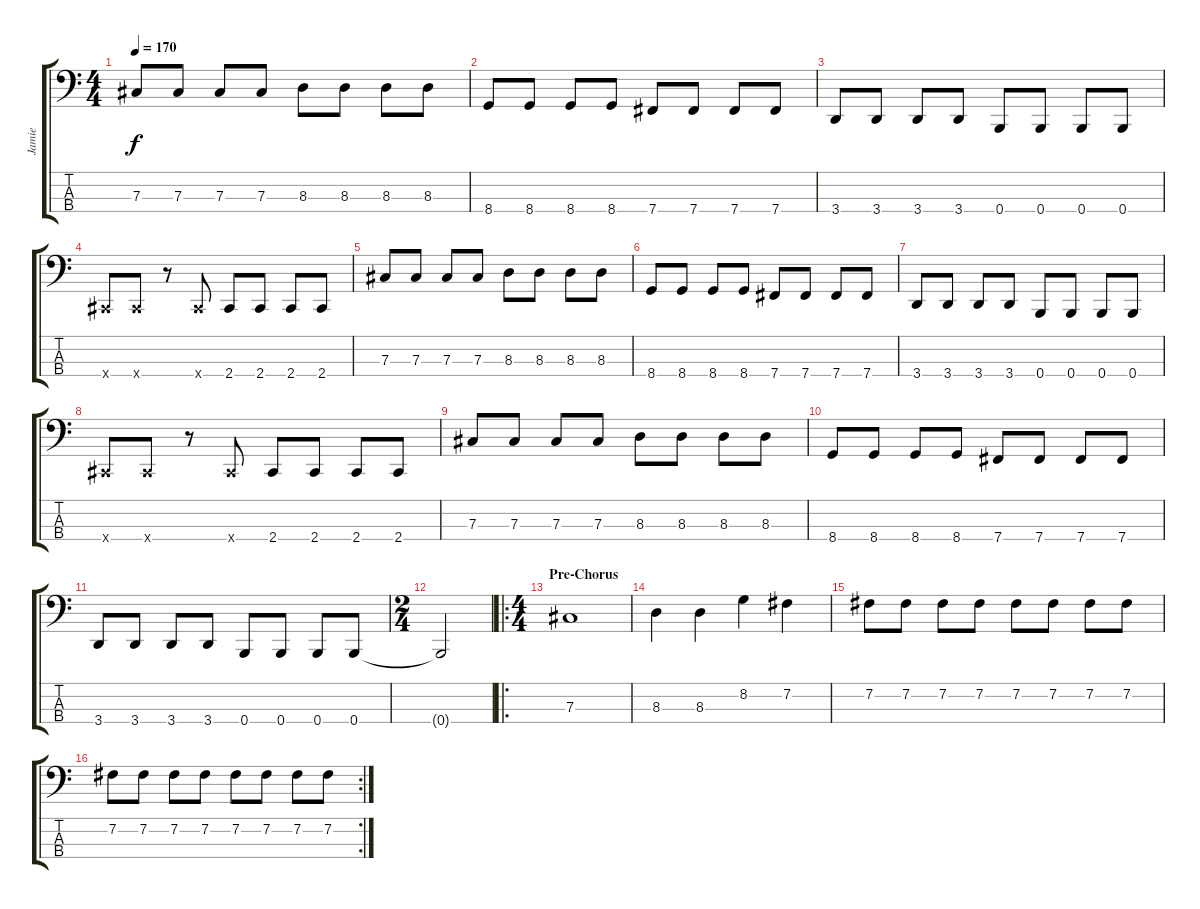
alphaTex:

\track ("Jamie" "Jamie") {instrument synthbass1}
\staff {score tabs}
\tuning (E2 B1 Gb1 B0) {hide}
\ts (4 4)
\tempo 170
\clef f4
\ks c
7.3.8{dy f} 7.3.8 7.3.8 7.3.8 8.3.8 8.3.8 8.3.8 8.3.8 |
8.4.8 8.4.8 8.4.8 8.4.8 7.4.8 7.4.8 7.4.8 7.4.8 |
3.4.8 3.4.8 3.4.8 3.4.8 0.4.8 0.4.8 0.4.8 0.4.8 |
2.4{x}.8 2.4{x}.8 r.8 2.4{x}.8 2.4.8 2.4.8 2.4.8 2.4.8 |
7.3.8 7.3.8 7.3.8 7.3.8 8.3.8 8.3.8 8.3.8 8.3.8 |
8.4.8 8.4.8 8.4.8 8.4.8 7.4.8 7.4.8 7.4.8 7.4.8 |
3.4.8 3.4.8 3.4.8 3.4.8 0.4.8 0.4.8 0.4.8 0.4.8 |
2.4{x}.8 2.4{x}.8 r.8 2.4{x}.8 2.4.8 2.4.8 2.4.8 2.4.8 |
7.3.8 7.3.8 7.3.8 7.3.8 8.3.8 8.3.8 8.3.8 8.3.8 |
8.4.8 8.4.8 8.4.8 8.4.8 7.4.8 7.4.8 7.4.8 7.4.8 |
3.4.8 3.4.8 3.4.8 3.4.8 0.4.8 0.4.8 0.4.8 0.4.8 |
\ts (2 4)
0.4{t}.2 |
\ro
\ts (4 4)
\section ("" "Pre-Chorus")
7.3.1 |
8.3.4 8.3.4 8.2.4 7.2.4 |
7.2.8 7.2.8 7.2.8 7.2.8 7.2.8 7.2.8 7.2.8 7.2.8 |
\rc 2
7.2.8 7.2.8 7.2.8 7.2.8 7.2.8 7.2.8 7.2.8 7.2.8
